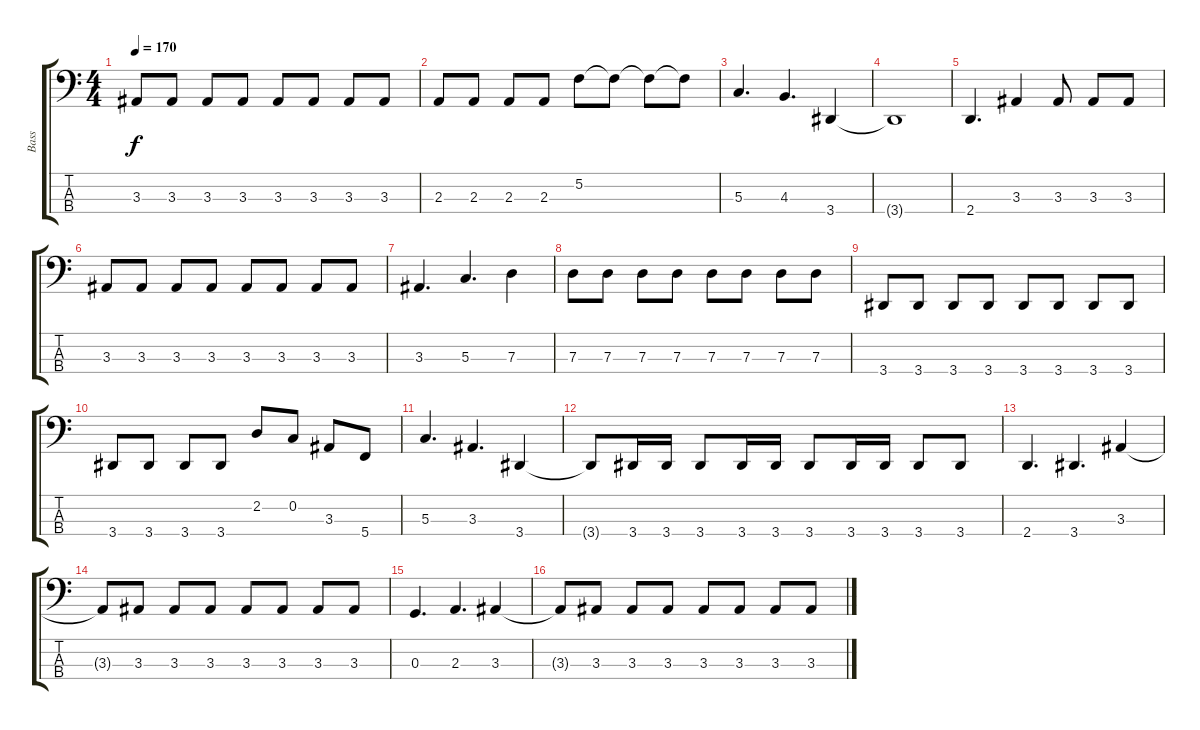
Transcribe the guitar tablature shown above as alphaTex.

\track ("Bass" "Bass") {instrument electricbasspick}
\staff {score tabs}
\tuning (F2 C2 G1 C1) {hide}
\ts (4 4)
\tempo 170
\clef f4
\ks c
3.3.8{dy f} 3.3.8 3.3.8 3.3.8 3.3.8 3.3.8 3.3.8 3.3.8 |
2.3.8 2.3.8 2.3.8 2.3.8 5.2.8 5.2{t}.8 5.2{t}.8 5.2{t}.8 |
5.3.4{d} 4.3.4{d} 3.4.4 |
3.4{t}.1 |
2.4.4{d} 3.3.4 3.3.8 3.3.8 3.3.8 |
3.3.8 3.3.8 3.3.8 3.3.8 3.3.8 3.3.8 3.3.8 3.3.8 |
3.3.4{d} 5.3.4{d} 7.3.4 |
7.3.8 7.3.8 7.3.8 7.3.8 7.3.8 7.3.8 7.3.8 7.3.8 |
3.4.8 3.4.8 3.4.8 3.4.8 3.4.8 3.4.8 3.4.8 3.4.8 |
3.4.8 3.4.8 3.4.8 3.4.8 2.2.8 0.2.8 3.3.8 5.4.8 |
5.3.4{d} 3.3.4{d} 3.4.4 |
3.4{t}.8 3.4.16 3.4.16 3.4.8 3.4.16 3.4.16 3.4.8 3.4.16 3.4.16 3.4.8 3.4.8 |
2.4.4{d} 3.4.4{d} 3.3.4 |
3.3{t}.8 3.3.8 3.3.8 3.3.8 3.3.8 3.3.8 3.3.8 3.3.8 |
0.3.4{d} 2.3.4{d} 3.3.4 |
3.3{t}.8 3.3.8 3.3.8 3.3.8 3.3.8 3.3.8 3.3.8 3.3.8
